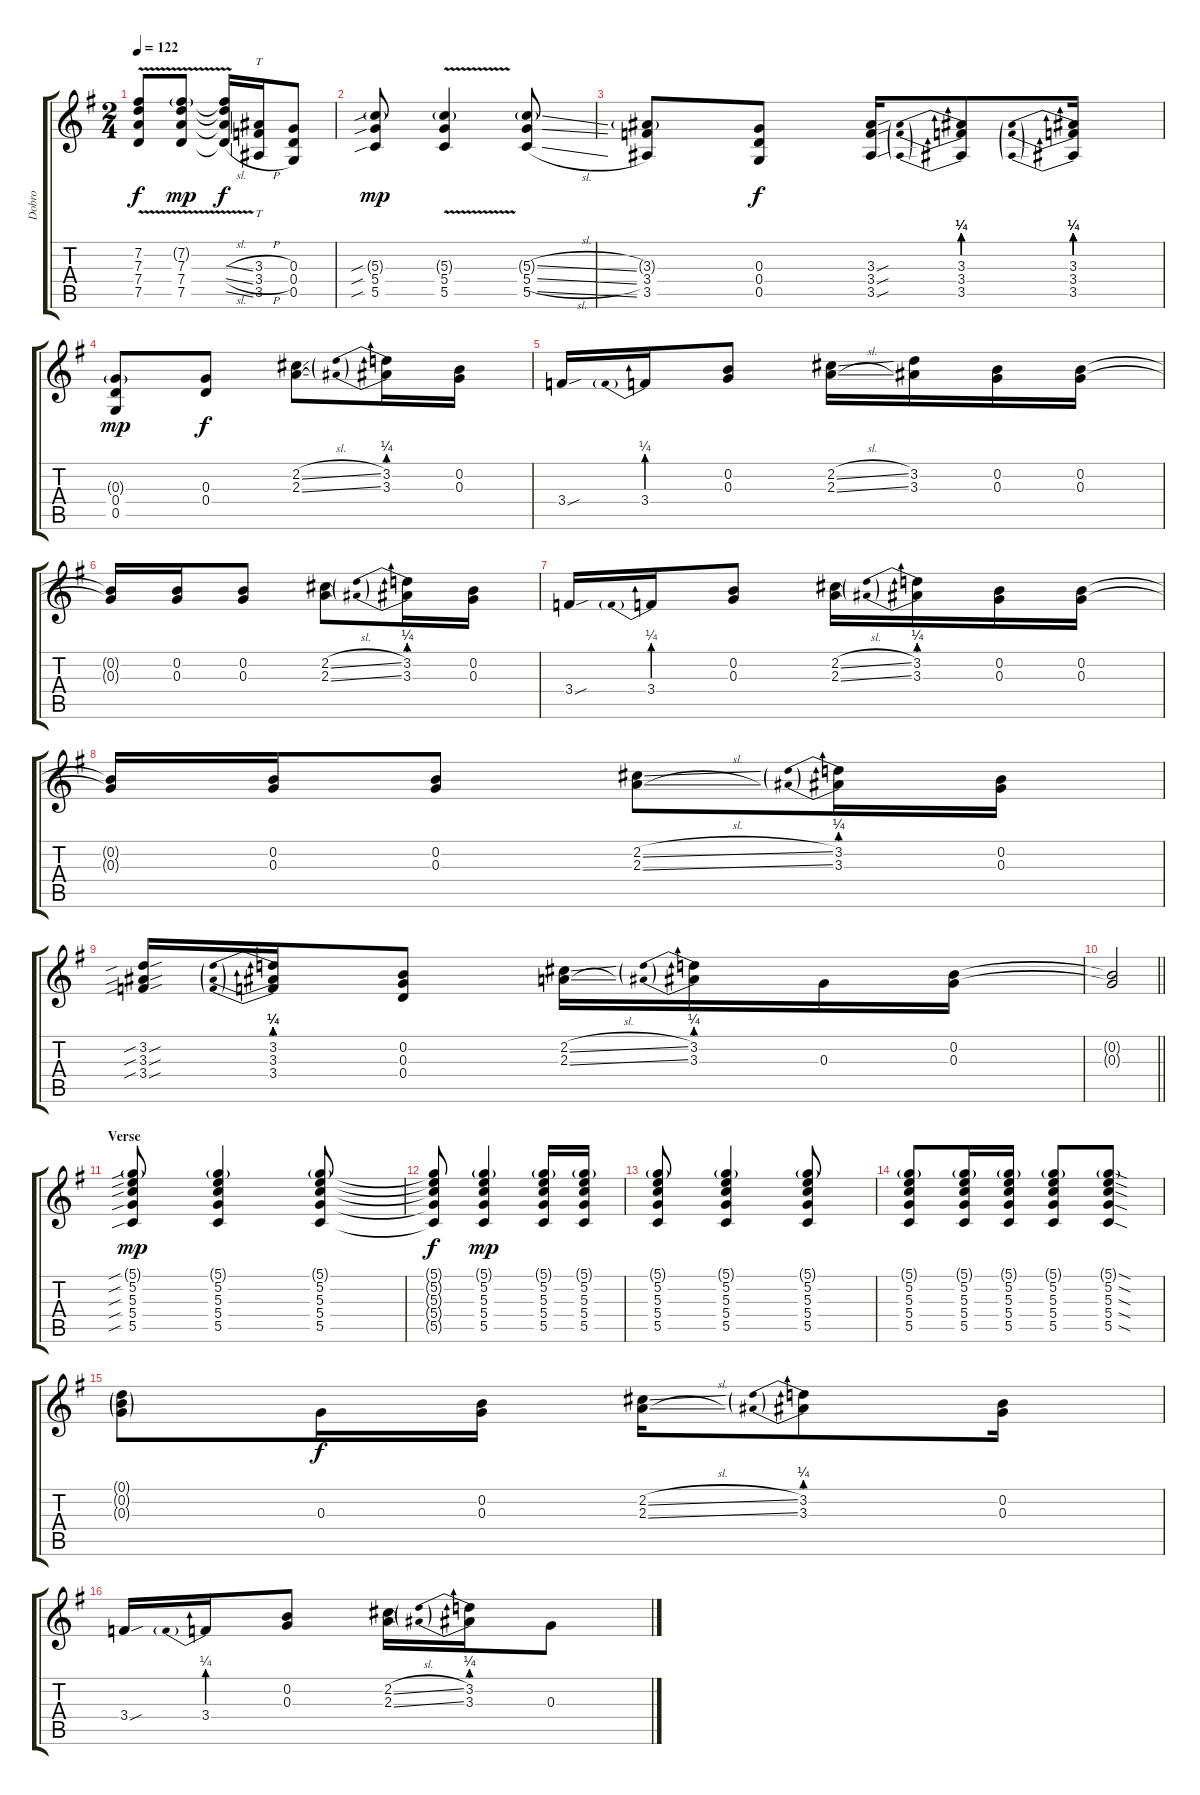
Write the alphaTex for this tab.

\track ("Dobro" "Dobro") {instrument acousticguitarsteel}
\staff {score tabs}
\tuning (D4 B3 G3 D3 G2 D2) {hide}
\ts (2 4)
\tempo 122
\clef g2
\ks g
(7.2{v t} 7.3{v t} 7.4{v t} 7.5{v t}).8{dy f} (7.2{v g} 7.3{v} 7.4{v} 7.5{v}).8{dy mp} (7.2{t} 7.3{sl t} 7.4{sl t} 7.5{sl t}).16{dy f} (3.3{h} 3.4{h} 3.5{h}).16{tt} (0.3 0.4 0.5).8 |
(5.3{sib g} 5.4{sib} 5.5{sib}).8{dy mp} (5.3{v g} 5.4{v} 5.5{v}).4 (5.3{sl g} 5.4{sl} 5.5{sl}).8 |
(3.3{g} 3.4 3.5).8 (0.3 0.4 0.5).8{dy f} (3.3{sou} 3.4{sou} 3.5{sou}).16 (3.3{be (prebend 0 1 60 1)} 3.4{be (prebend 0 1 60 1)} 3.5{be (prebend 0 1 60 1)}).8 (3.3{be (prebend 0 1 60 1)} 3.4{be (prebend 0 1 60 1)} 3.5{be (prebend 0 1 60 1)}).16 |
(0.3{g} 0.4 0.5).8{dy mp} (0.3 0.4).8{dy f} (2.2{sl} 2.3{sl}).8 (3.2{be (prebend 0 1 60 1)} 3.3{be (prebend 0 1 60 1)}).16 (0.2 0.3).16 |
3.4{sou}.16 3.4{be (prebend 0 1 60 1)}.16 (0.2 0.3).8 (2.2{sl} 2.3{sl}).16 (3.2 3.3).16 (0.2 0.3).16 (0.2 0.3).16 |
(0.2{t} 0.3{t}).16 (0.2 0.3).16 (0.2 0.3).8 (2.2{sl} 2.3{sl}).8 (3.2{be (prebend 0 1 60 1)} 3.3{be (prebend 0 1 60 1)}).16 (0.2 0.3).16 |
3.4{sou}.16 3.4{be (prebend 0 1 60 1)}.16 (0.2 0.3).8 (2.2{sl} 2.3{sl}).16 (3.2{be (prebend 0 1 60 1)} 3.3{be (prebend 0 1 60 1)}).16 (0.2 0.3).16 (0.2 0.3).16 |
(0.2{t} 0.3{t}).16 (0.2 0.3).16 (0.2 0.3).8 (2.2{sl} 2.3{sl}).8 (3.2{be (prebend 0 1 60 1)} 3.3{be (prebend 0 1 60 1)}).16 (0.2 0.3).16 |
(3.2{sib sou} 3.3{sib sou} 3.4{sib sou}).16 (3.2{be (prebend 0 1 60 1)} 3.3{be (prebend 0 1 60 1)} 3.4{be (prebend 0 1 60 1)}).16 (0.2 0.3 0.4).8 (2.2{sl} 2.3{sl}).16 (3.2{be (prebend 0 1 60 1)} 3.3{be (prebend 0 1 60 1)}).16 0.3.16 (0.2 0.3).16 |
\barLineRight lightlight
(0.2{t} 0.3{t}).2 |
\section ("" "Verse")
(5.1{sib g} 5.2{sib} 5.3{sib} 5.4{sib} 5.5{sib}).8{dy mp} (5.1{g} 5.2 5.3 5.4 5.5).4 (5.1{g} 5.2 5.3 5.4 5.5).8 |
(5.1{t} 5.2{t} 5.3{t} 5.4{t} 5.5{t}).8{dy f} (5.1{g} 5.2 5.3 5.4 5.5).4{dy mp} (5.1{g} 5.2 5.3 5.4 5.5).16 (5.1{g} 5.2 5.3 5.4 5.5).16 |
(5.1{g} 5.2 5.3 5.4 5.5).8 (5.1{g} 5.2 5.3 5.4 5.5).4 (5.1{g} 5.2 5.3 5.4 5.5).8 |
(5.1{g} 5.2 5.3 5.4 5.5).8 (5.1{g} 5.2 5.3 5.4 5.5).16 (5.1{g} 5.2 5.3 5.4 5.5).16 (5.1{g} 5.2 5.3 5.4 5.5).8 (5.1{sod g} 5.2{sod} 5.3{sod} 5.4{sod} 5.5{sod}).8 |
(0.1{g} 0.2{g} 0.3{g}).8 0.3.16{dy f} (0.2 0.3).16 (2.2{sl} 2.3{sl}).16 (3.2{be (prebend 0 1 60 1)} 3.3{be (prebend 0 1 60 1)}).8 (0.2 0.3).16 |
3.4{sou}.16 3.4{be (prebend 0 1 60 1)}.16 (0.2 0.3).8 (2.2{sl} 2.3{sl}).16 (3.2{be (prebend 0 1 60 1)} 3.3{be (prebend 0 1 60 1)}).16 0.3.8
